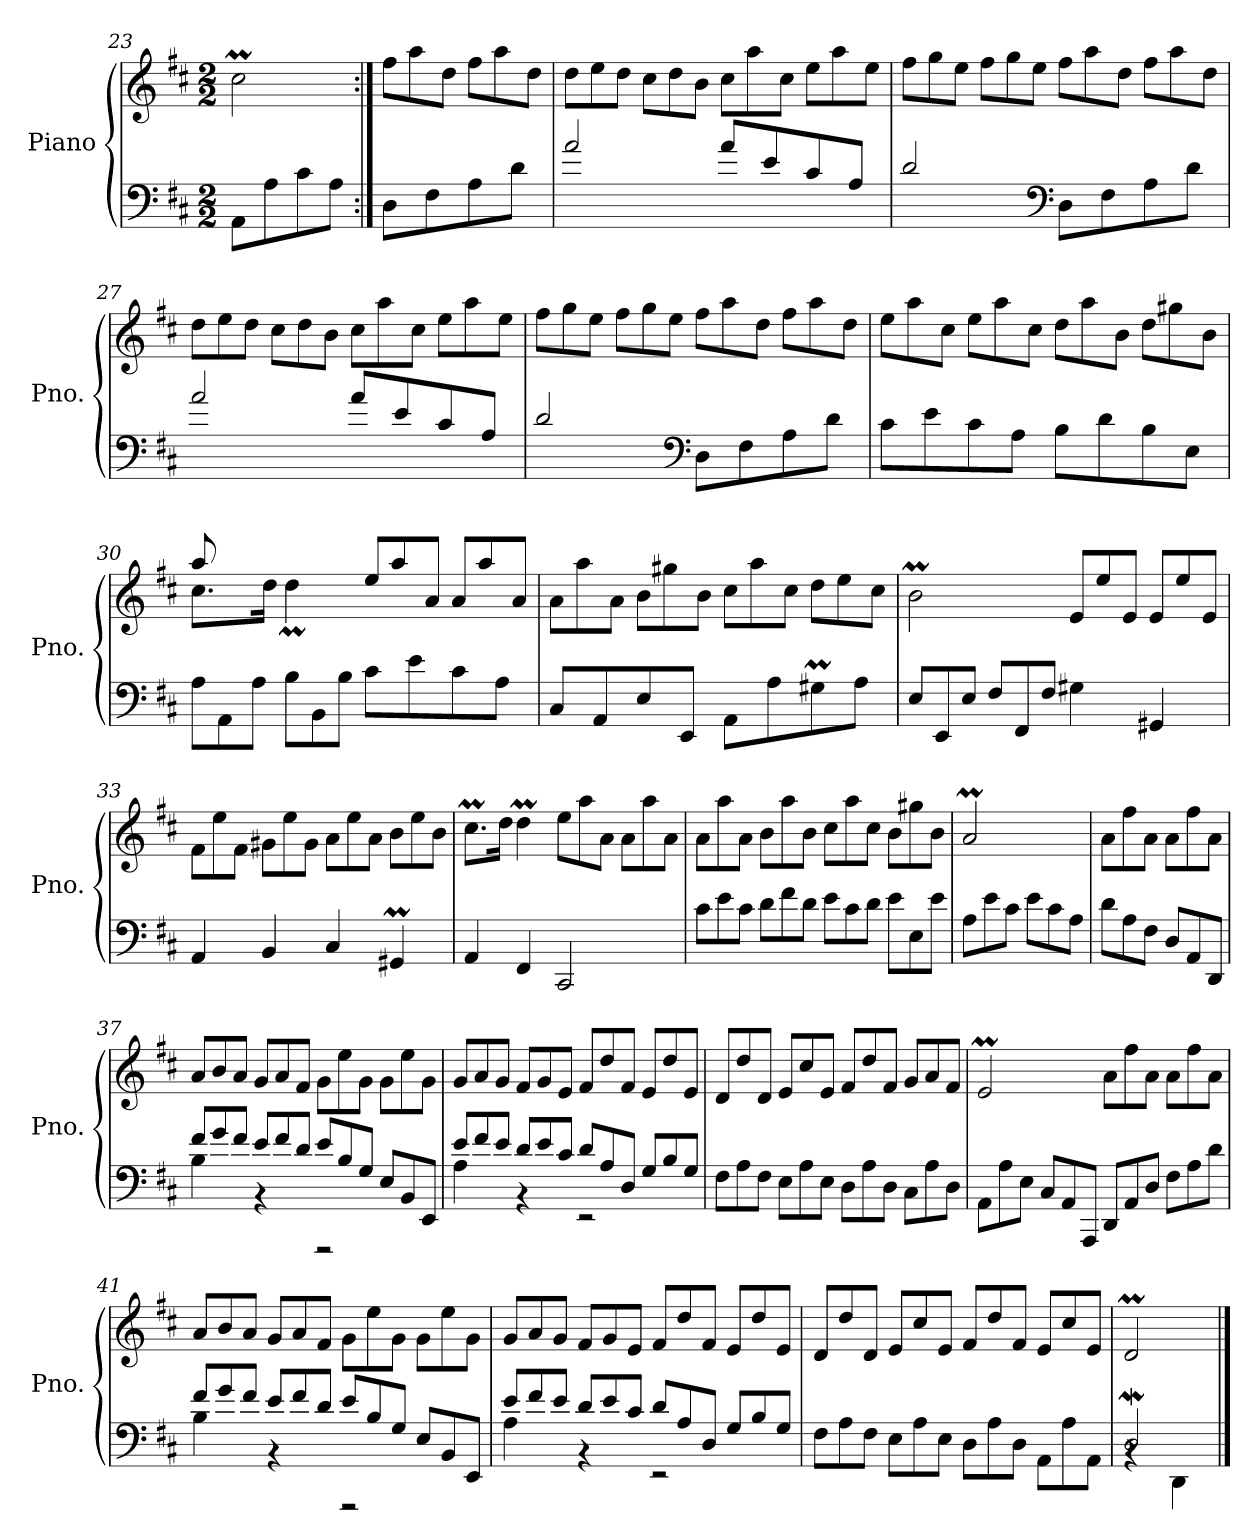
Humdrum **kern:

**kern	**kern
*part1	*part1
*staff2	*staff1
*I"Piano	*
*I'Pno.	*
*clefF4	*clefG2
*k[f#c#]	*k[f#c#]
*M2/2	*M2/2
=23	=23
8AA\L	2cc#m\
8A\	.
8c#\	.
8A\J	.
!!LO:PB:g=z
=24:|!	=24:|!
*	*Xtuplet
8D\L	12ff#\L
.	12aa\
8F#\	.
.	12dd\J
8A\	12ff#\L
.	12aa\
8d\J	.
.	12dd\J
=25	=25
2a/	12dd\L
.	12ee\
.	12dd\J
.	12cc#\L
.	12dd\
.	12b\J
8a/L	12cc#\L
.	12aa\
8e/	.
.	12cc#\J
8c#/	12ee\L
.	12aa\
8A/J	.
.	12ee\J
=26	=26
2d/	12ff#\L
.	12gg\
.	12ee\J
.	12ff#\L
.	12gg\
.	12ee\J
*clefF4	*
8D\L	12ff#\L
.	12aa\
8F#\	.
.	12dd\J
8A\	12ff#\L
.	12aa\
8d\J	.
.	12dd\J
=27	=27
2a/	12dd\L
.	12ee\
.	12dd\J
.	12cc#\L
.	12dd\
.	12b\J
8a/L	12cc#\L
.	12aa\
8e/	.
.	12cc#\J
8c#/	12ee\L
.	12aa\
8A/J	.
.	12ee\J
!!LO:LB:g=z
=28	=28
2d/	12ff#\L
.	12gg\
.	12ee\J
.	12ff#\L
.	12gg\
.	12ee\J
*clefF4	*
8D\L	12ff#\L
.	12aa\
8F#\	.
.	12dd\J
8A\	12ff#\L
.	12aa\
8d\J	.
.	12dd\J
=29	=29
8c#\L	12ee\L
.	12aa\
8e\	.
.	12cc#\J
8c#\	12ee\L
.	12aa\
8A\J	.
.	12cc#\J
8B\L	12dd\L
.	12aa\
8d\	.
.	12b\J
8B\	12dd\L
.	12gg#X\
8E\J	.
.	12b\J
=30	=30
*Xtuplet	*
*	*^
12A\L	8aa/	8.cc#\L
12AA\	.	.
.	16ryy	.
12A\J	.	.
.	16ryy	16dd\Jk
12B\L	4ryy	4ddM\
12BB\	.	.
12B\J	.	.
8c#\L	2ryy	12ee/L
.	.	12aa/
8e\	.	.
.	.	12a/J
8c#\	.	12a/L
.	.	12aa/
8A\J	.	.
.	.	12a/J
*	*v	*v
!!LO:LB:g=z
=31	=31
8C#/L	12a\L
.	12aa\
8AA/	.
.	12a\J
8E/	12b\L
.	12gg#X\
8EE/J	.
.	12b\J
8AA\L	12cc#\L
.	12aa\
8A\	.
.	12cc#\J
8G#Xm\	12dd\L
.	12ee\
8A\J	.
.	12cc#\J
=32	=32
12E/L	2bM\
12EE/	.
12E/J	.
12F#/L	.
12FF#/	.
12F#/J	.
4G#X\	12e/L
.	12ee/
.	12e/J
4GG#X/	12e/L
.	12ee/
.	12e/J
=33	=33
4AA/	12f#\L
.	12ee\
.	12f#\J
4BB/	12g#X\L
.	12ee\
.	12g#\J
4C#/	12a\L
.	12ee\
.	12a\J
4GG#Xm/	12b\L
.	12ee\
.	12b\J
=34	=34
4AA/	8.cc#m\L
.	16dd\Jk
4FF#/	4ddM\
2CC#/	12ee\L
.	12aa\
.	12a\J
.	12a\L
.	12aa\
.	12a\J
!!LO:LB:g=z
=35	=35
12c#\L	12a\L
12e\	12aa\
12c#\J	12a\J
12d\L	12b\L
12f#\	12aa\
12d\J	12b\J
12e\L	12cc#\L
12c#\	12aa\
12d\J	12cc#\J
12e\L	12b\L
12E\	12gg#X\
12e\J	12b\J
=35X1	=35X1
12A\L	2aM/
12e\	.
12c#\J	.
12e\L	.
12c#\	.
12A\J	.
=36	=36
12d\L	12a\L
12A\	12ff#\
12F#\J	12a\J
12D/L	12a\L
12AA/	12ff#\
12DD/J	12a\J
=37	=37
*^	*
12f#/L	4B\	12a/L
12g/	.	12b/
12f#/J	.	12a/J
12e/L	4r	12g/L
12f#/	.	12a/
12d/J	.	12f#/J
12e/L	2r	12g\L
12B/	.	12ee\
12G/J	.	12g\J
12E/L	.	12g\L
12BB/	.	12ee\
12EE/J	.	12g\J
!!LO:LB:g=z
=38	=38	=38
12e/L	4A\	12g/L
12f#/	.	12a/
12e/J	.	12g/J
12d/L	4r	12f#/L
12e/	.	12g/
12c#/J	.	12e/J
12d/L	2r	12f#/L
12A/	.	12dd/
12D/J	.	12f#/J
12G/L	.	12e/L
12B/	.	12dd/
12G/J	.	12e/J
*v	*v	*
=39	=39
12F#\L	12d/L
12A\	12dd/
12F#\J	12d/J
12E\L	12e/L
12A\	12cc#/
12E\J	12e/J
12D\L	12f#/L
12A\	12dd/
12D\J	12f#/J
12C#\L	12g/L
12A\	12a/
12D\J	12f#/J
=40	=40
12AA\L	2eM/
12A\	.
12E\J	.
12C#/L	.
12AA/	.
12AAA/J	.
12DD/L	12a\L
12AA/	12ff#\
12D/J	12a\J
12F#\L	12a\L
12A\	12ff#\
12d\J	12a\J
=41	=41
*^	*
12f#/L	4B\	12a/L
12g/	.	12b/
12f#/J	.	12a/J
12e/L	4r	12g/L
12f#/	.	12a/
12d/J	.	12f#/J
12e/L	2r	12g\L
12B/	.	12ee\
12G/J	.	12g\J
12E/L	.	12g\L
12BB/	.	12ee\
12EE/J	.	12g\J
!!LO:LB:g=z
=42	=42	=42
12e/L	4A\	12g/L
12f#/	.	12a/
12e/J	.	12g/J
12d/L	4r	12f#/L
12e/	.	12g/
12c#/J	.	12e/J
12d/L	2r	12f#/L
12A/	.	12dd/
12D/J	.	12f#/J
12G/L	.	12e/L
12B/	.	12dd/
12G/J	.	12e/J
*v	*v	*
=43	=43
12F#\L	12d/L
12A\	12dd/
12F#\J	12d/J
12E\L	12e/L
12A\	12cc#/
12E\J	12e/J
12D\L	12f#/L
12A\	12dd/
12D\J	12f#/J
12AA\L	12e/L
12A\	12cc#/
12AA\J	12e/J
=44	=44
*^	*
2Dw/	4rBB	2dM/
.	4DD\	.
*v	*v	*
==	==
*-	*-
